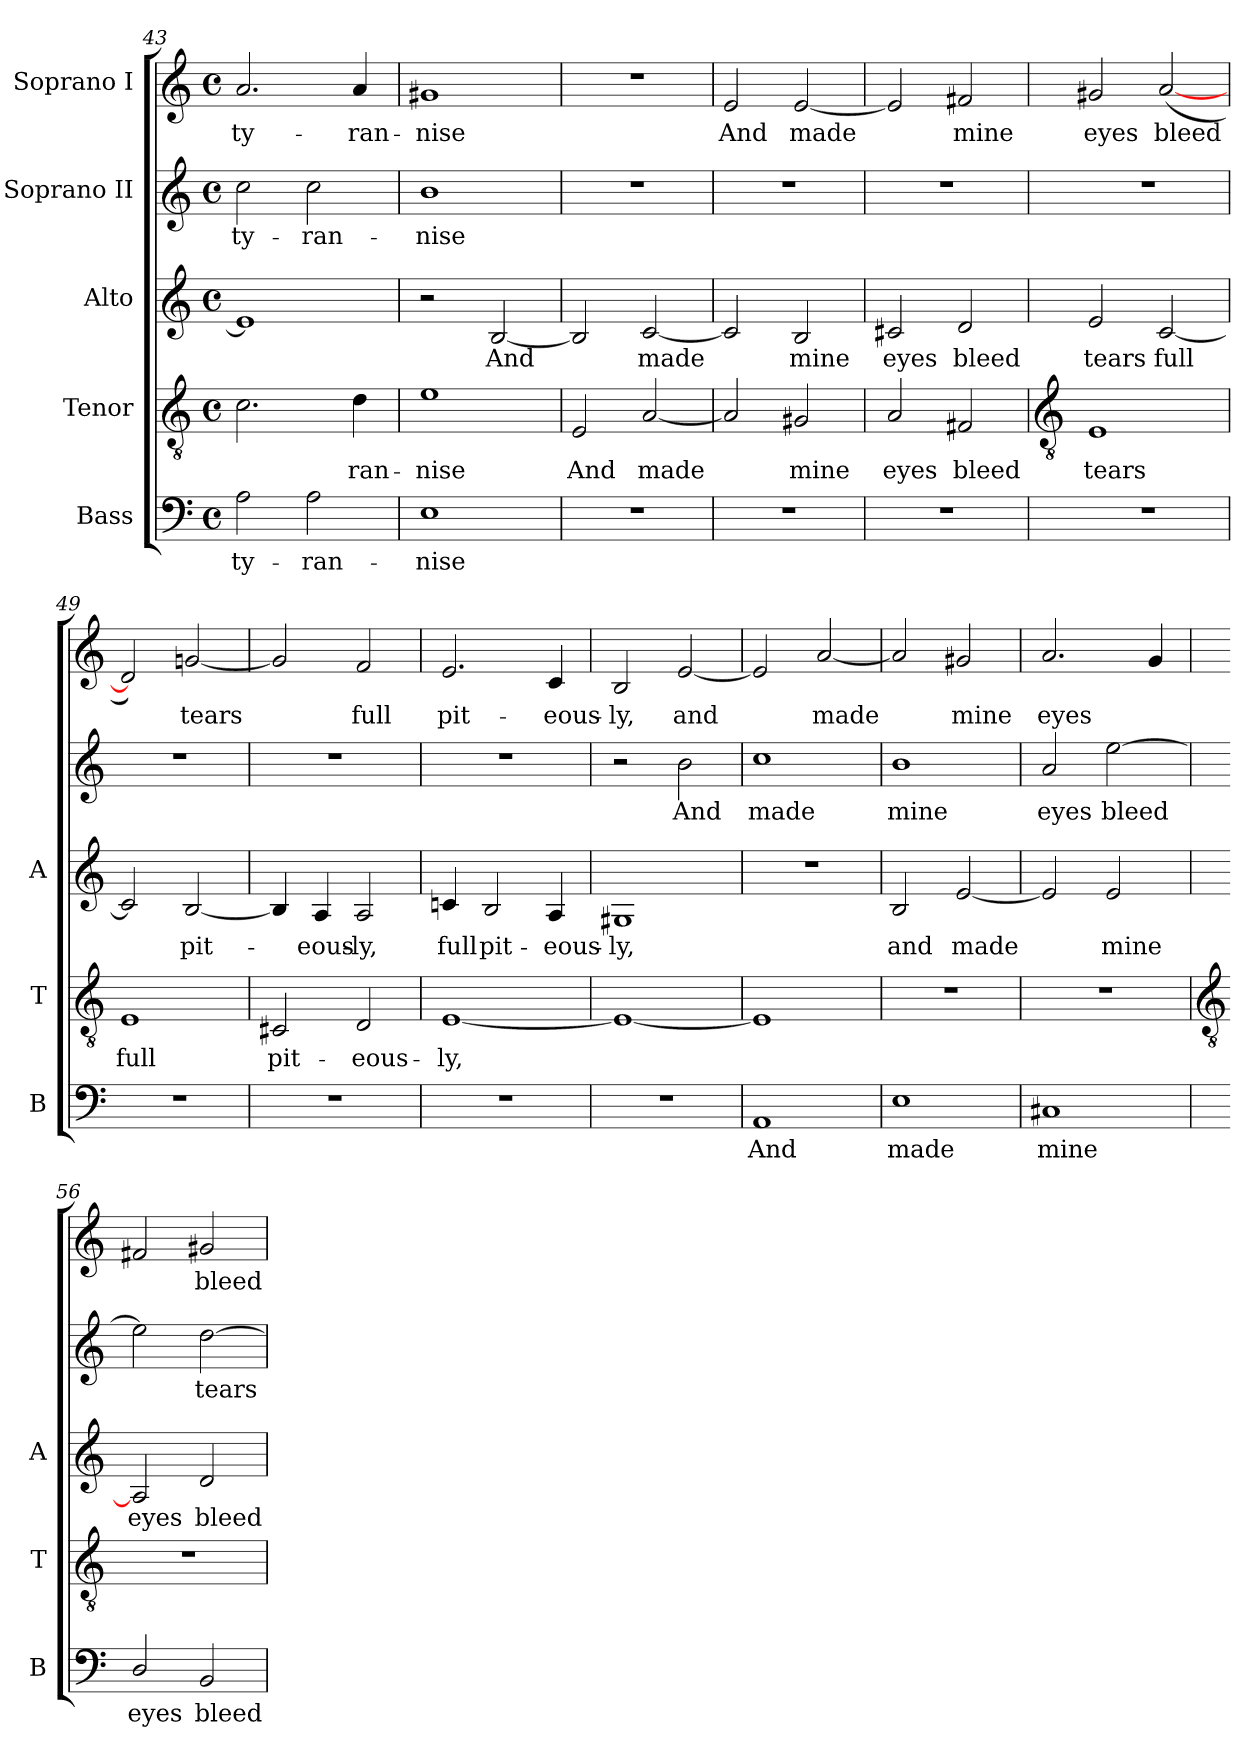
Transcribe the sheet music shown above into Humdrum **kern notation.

**kern	**text	**kern	**text	**kern	**text	**kern	**text	**kern	**text
*part5	*part5	*part4	*part4	*part3	*part3	*part2	*part2	*part1	*part1
*staff5	*staff5	*staff4	*staff4	*staff3	*staff3	*staff2	*staff2	*staff1	*staff1
*I"Bass	*	*I"Tenor	*	*I"Alto	*	*I"Soprano II	*	*I"Soprano I	*
*I'B	*	*I'T	*	*I'A	*	*	*	*	*
*clefF4	*	*clefGv2	*	*clefG2	*	*clefG2	*	*clefG2	*
*k[]	*	*k[]	*	*k[]	*	*k[]	*	*k[]	*
*C:	*	*C:	*	*C:	*	*C:	*	*C:	*
*M4/4	*	*M4/4	*	*M4/4	*	*M4/4	*	*M4/4	*
*met(c)	*	*met(c)	*	*met(c)	*	*met(c)	*	*met(c)	*
=43	=43	=43	=43	=43	=43	=43	=43	=43	=43
!	!LO:LY:b	!	!	!	!	!	!LO:LY:b	!	!LO:LY:b
2A	ty-	2.c	.	1e]	.	2cc	ty-	2.a	ty-
!	!LO:LY:b	!	!	!	!	!	!LO:LY:b	!	!
2A	-ran-	.	.	.	.	2cc	-ran-	.	.
!	!	!	!LO:LY:b	!	!	!	!	!	!LO:LY:b
.	.	4d	ran-	.	.	.	.	4a	-ran-
=44	=44	=44	=44	=44	=44	=44	=44	=44	=44
!	!LO:LY:b	!	!LO:LY:b	!	!	!	!LO:LY:b	!	!LO:LY:b
1E	-nise	1e	-nise	2r	.	1b	-nise	1g#X	-nise
!	!	!	!	!	!LO:LY:b	!	!	!	!
.	.	.	.	[2B	And	.	.	.	.
=45	=45	=45	=45	=45	=45	=45	=45	=45	=45
!	!	!	!LO:LY:b	!	!	!	!	!	!
1r	.	2E	And	2B]	.	1r	.	1r	.
!	!	!	!LO:LY:b	!	!LO:LY:b	!	!	!	!
.	.	[2A	made	[2c	made	.	.	.	.
=46	=46	=46	=46	=46	=46	=46	=46	=46	=46
!	!	!	!	!	!	!	!	!	!LO:LY:b
1r	.	2A]	.	2c]	.	1r	.	2e	And
!	!	!	!LO:LY:b	!	!LO:LY:b	!	!	!	!LO:LY:b
.	.	2G#X	mine	2B	mine	.	.	[2e	made
=47	=47	=47	=47	=47	=47	=47	=47	=47	=47
!	!	!	!LO:LY:b	!	!LO:LY:b	!	!	!	!
1r	.	2A	eyes	2c#X	eyes	1r	.	2e]	.
!	!	!	!LO:LY:b	!	!LO:LY:b	!	!	!	!LO:LY:b
.	.	2F#X	bleed	2d	bleed	.	.	2f#X	mine
!!LO:LB:g=z
=48	=48	=48	=48	=48	=48	=48	=48	=48	=48
*	*	*clefGv2	*	*	*	*	*	*	*
!	!	!	!LO:LY:b	!	!LO:LY:b	!	!	!	!LO:LY:b
1r	.	1E	tears	2e	tears	1r	.	2g#X	eyes
!	!	!	!	!	!LO:LY:b	!	!	!	!LO:LY:b
.	.	.	.	[2c	full	.	.	(<[2a	bleed
=49	=49	=49	=49	=49	=49	=49	=49	=49	=49
!	!	!	!LO:LY:b	!	!	!	!	!	!
1r	.	1E	full	2c]	.	1r	.	2d])	.
!	!	!	!	!	!LO:LY:b	!	!	!	!LO:LY:b
.	.	.	.	[2B	pit-	.	.	[2gn	tears
=50	=50	=50	=50	=50	=50	=50	=50	=50	=50
!	!	!	!LO:LY:b	!	!	!	!	!	!
1r	.	2C#X	pit-	4B]	.	1r	.	2g]	.
!	!	!	!	!	!LO:LY:b	!	!	!	!
.	.	.	.	4A	eous-	.	.	.	.
!	!	!	!LO:LY:b	!	!LO:LY:b	!	!	!	!LO:LY:b
.	.	2D	-eous-	2A	-ly,	.	.	2f	full
=51	=51	=51	=51	=51	=51	=51	=51	=51	=51
!	!	!	!LO:LY:b	!	!LO:LY:b	!	!	!	!LO:LY:b
1r	.	[1E	-ly,	4cn	full	1r	.	2.e	pit-
!	!	!	!	!	!LO:LY:b	!	!	!	!
.	.	.	.	2B	pit-	.	.	.	.
!	!	!	!	!	!LO:LY:b	!	!	!	!LO:LY:b
.	.	.	.	4A	-eous-	.	.	4c	-eous-
=52	=52	=52	=52	=52	=52	=52	=52	=52	=52
!	!	!	!	!	!LO:LY:b	!	!	!	!LO:LY:b
1r	.	1E_	.	1G#X	-ly,	2r	.	2B	-ly,
!	!	!	!	!	!	!	!LO:LY:b	!	!LO:LY:b
.	.	.	.	.	.	2b	And	[2e	and
=53	=53	=53	=53	=53	=53	=53	=53	=53	=53
!	!LO:LY:b	!	!	!	!	!	!LO:LY:b	!	!
1AA	And	1E]	.	1r	.	1cc	made	2e]	.
!	!	!	!	!	!	!	!	!	!LO:LY:b
.	.	.	.	.	.	.	.	[2a	made
=54	=54	=54	=54	=54	=54	=54	=54	=54	=54
!	!LO:LY:b	!	!	!	!LO:LY:b	!	!LO:LY:b	!	!
1E	made	1r	.	2B	and	1b	mine	2a]	.
!	!	!	!	!	!LO:LY:b	!	!	!	!LO:LY:b
.	.	.	.	[2e	made	.	.	2g#X	mine
=55	=55	=55	=55	=55	=55	=55	=55	=55	=55
!	!LO:LY:b	!	!	!	!	!	!LO:LY:b	!	!LO:LY:b
1C#X	mine	1r	.	2e]	.	2a	eyes	2.a	eyes
!	!	!	!	!	!LO:LY:b	!	!LO:LY:b	!	!
.	.	.	.	2e	mine	[2ee	bleed	.	.
.	.	.	.	.	.	.	.	4g	.
!!LO:LB:g=z
=56	=56	=56	=56	=56	=56	=56	=56	=56	=56
*	*	*clefGv2	*	*	*	*	*	*	*
!	!LO:LY:b	!	!	!	!LO:LY:b	!	!	!	!
2D/	eyes	1r	.	2A]	eyes	2ee]	.	2f#X	.
!	!LO:LY:b	!	!	!	!LO:LY:b	!	!LO:LY:b	!	!LO:LY:b
2BB	bleed	.	.	2d	bleed	[2dd	tears	2g#X	bleed
=	=	=	=	=	=	=	=	=	=
*-	*-	*-	*-	*-	*-	*-	*-	*-	*-
